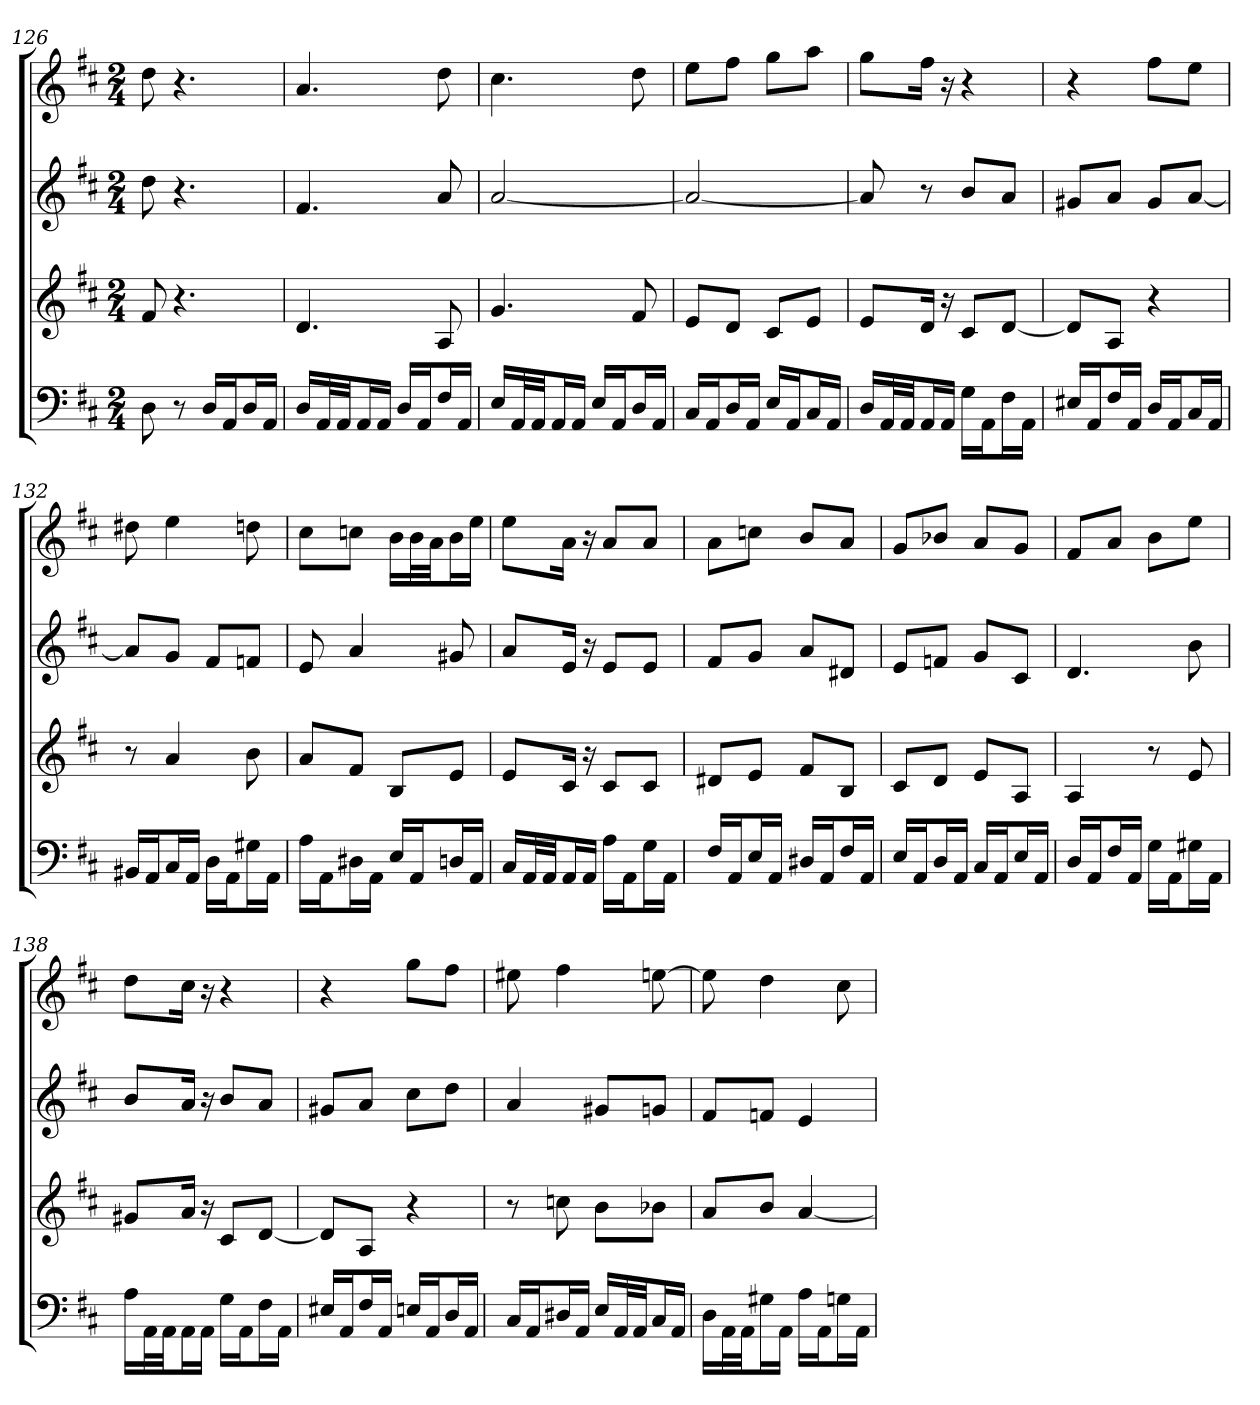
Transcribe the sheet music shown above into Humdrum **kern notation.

**kern	**kern	**kern	**kern
*part4	*part3	*part2	*part1
*staff4	*staff3	*staff2	*staff1
*k[f#c#]	*k[f#c#]	*k[f#c#]	*k[f#c#]
*D:	*D:	*D:	*D:
*M2/4	*M2/4	*M2/4	*M2/4
=126	=126	=126	=126
8D	8f#	8dd	8dd
8r	4.r	4.r	4.r
16DLL	.	.	.
16AAJ	.	.	.
16DL	.	.	.
16AAJJ	.	.	.
=127	=127	=127	=127
16DLL	4.d	4.f#	4.a
32AAL	.	.	.
32AAJJ	.	.	.
16AAL	.	.	.
16AAJJ	.	.	.
16DLL	.	.	.
16AAJ	.	.	.
16F#L	8A	8a	8dd
16AAJJ	.	.	.
=128	=128	=128	=128
16ELL	4.g	[2a	4.cc#
32AAL	.	.	.
32AAJJ	.	.	.
16AAL	.	.	.
16AAJJ	.	.	.
16ELL	.	.	.
16AAJ	.	.	.
16DL	8f#	.	8dd
16AAJJ	.	.	.
=129	=129	=129	=129
16C#LL	8eL	2a_	8eeL
16AAJ	.	.	.
16DL	8dJ	.	8ff#J
16AAJJ	.	.	.
16ELL	8c#L	.	8ggL
16AAJ	.	.	.
16C#L	8eJ	.	8aaJ
16AAJJ	.	.	.
=130	=130	=130	=130
16DLL	8eL	8a]	8ggL
32AAL	.	.	.
32AAJJ	.	.	.
16AAL	16dJk	8r	16ff#Jk
16AAJJ	16r	.	16r
16GLL	8c#L	8bL	4r
16AAJ	.	.	.
16F#L	[8dJ	8aJ	.
16AAJJ	.	.	.
=131	=131	=131	=131
16E#XLL	8dL]	8g#XL	4r
16AAJ	.	.	.
16F#L	8AJ	8aJ	.
16AAJJ	.	.	.
16DLL	4r	8g#L	8ff#L
16AAJ	.	.	.
16C#L	.	[8aJ	8eeJ
16AAJJ	.	.	.
=132	=132	=132	=132
16BB#XLL	8r	8aL]	8dd#X
16AAJ	.	.	.
16C#L	4a	8gJ	4ee
16AAJJ	.	.	.
16DLL	.	8f#L	.
16AAJ	.	.	.
16G#XL	8b	8fnJ	8ddn
16AAJJ	.	.	.
=133	=133	=133	=133
16ALL	8aL	8e	8cc#L
16AAJ	.	.	.
16D#XL	8f#J	4a	8ccnJ
16AAJJ	.	.	.
16ELL	8BL	.	16bLL
16AAJ	.	.	32bL
.	.	.	32aJJ
16DnL	8eJ	8g#X	16bL
16AAJJ	.	.	16eeJJ
=134	=134	=134	=134
16C#LL	8eL	8aL	8eeL
32AAL	.	.	.
32AAJJ	.	.	.
16AAL	16c#Jk	16eJk	16aJk
16AAJJ	16r	16r	16r
16ALL	8c#L	8eL	8aL
16AAJ	.	.	.
16GL	8c#J	8eJ	8aJ
16AAJJ	.	.	.
=135	=135	=135	=135
16F#LL	8d#XL	8f#L	8aL
16AAJ	.	.	.
16EL	8eJ	8gJ	8ccnJ
16AAJJ	.	.	.
16D#XLL	8f#L	8aL	8bL
16AAJ	.	.	.
16F#L	8BJ	8d#XJ	8aJ
16AAJJ	.	.	.
=136	=136	=136	=136
16ELL	8c#L	8eL	8gL
16AAJ	.	.	.
16DL	8dJ	8fnJ	8b-XJ
16AAJJ	.	.	.
16C#LL	8eL	8gL	8aL
16AAJ	.	.	.
16EL	8AJ	8c#J	8gJ
16AAJJ	.	.	.
=137	=137	=137	=137
16DLL	4A	4.d	8f#L
16AAJ	.	.	.
16F#L	.	.	8aJ
16AAJJ	.	.	.
16GLL	8r	.	8bL
16AAJ	.	.	.
16G#XL	8e	8b	8eeJ
16AAJJ	.	.	.
=138	=138	=138	=138
16ALL	8g#XL	8bL	8ddL
32AAL	.	.	.
32AAJJ	.	.	.
16AAL	16aJk	16aJk	16cc#Jk
16AAJJ	16r	16r	16r
16GLL	8c#L	8bL	4r
16AAJ	.	.	.
16F#L	[8dJ	8aJ	.
16AAJJ	.	.	.
=139	=139	=139	=139
16E#XLL	8dL]	8g#XL	4r
16AAJ	.	.	.
16F#L	8AJ	8aJ	.
16AAJJ	.	.	.
16EnLL	4r	8cc#L	8ggL
16AAJ	.	.	.
16DL	.	8ddJ	8ff#J
16AAJJ	.	.	.
=140	=140	=140	=140
16C#LL	8r	4a	8ee#X
16AAJ	.	.	.
16D#XL	8ccn	.	4ff#
16AAJJ	.	.	.
16ELL	8bL	8g#XL	.
32AAL	.	.	.
32AAJJ	.	.	.
16C#L	8b-XJ	8gnJ	[8een
16AAJJ	.	.	.
=141	=141	=141	=141
16DLL	8aL	8f#L	8ee]
32AAL	.	.	.
32AAJJ	.	.	.
16G#XL	8bJ	8fnJ	4dd
16AAJJ	.	.	.
16ALL	[4a	4e	.
16AAJ	.	.	.
16GnL	.	.	8cc#
16AAJJ	.	.	.
=	=	=	=
*-	*-	*-	*-
